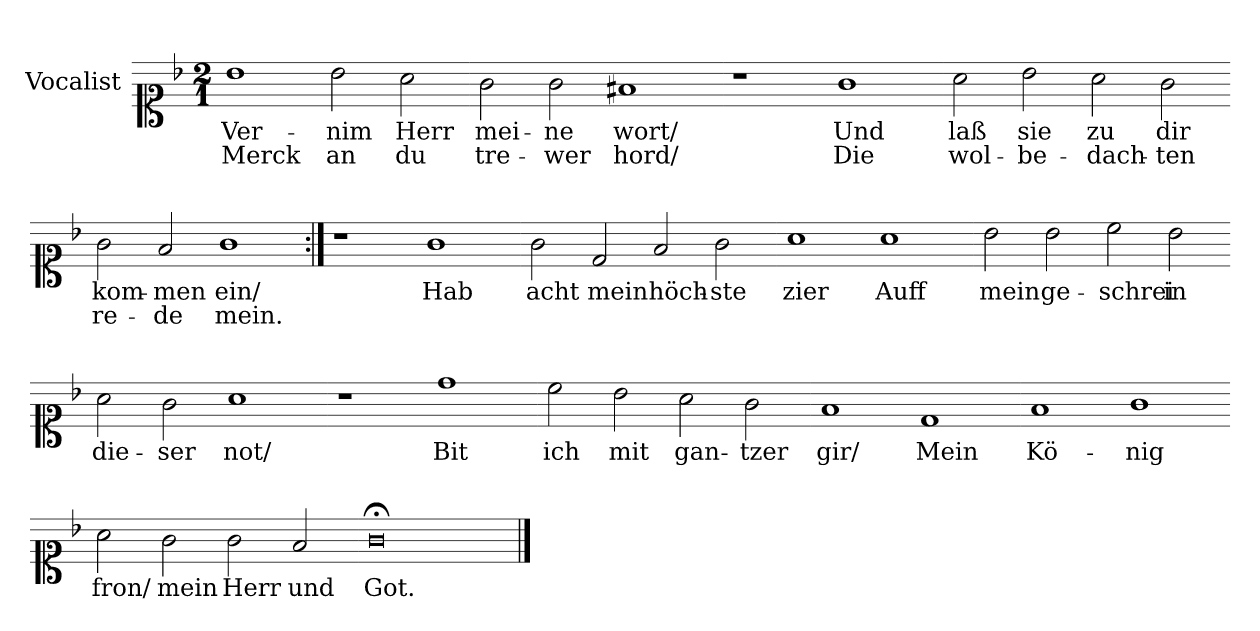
**kern	**text	**text
*part1	*part1	*part1
*staff1	*staff1	*staff1
*I"Vocalist	*	*
*clefC1	*	*
*k[b-]	*	*
*M2/1	*	*
*MM180	*	*
=	=	=
1b-	Ver-	Merck
2b-	-nim	an
2a	Herr	du
=-	=-	=-
2g	mei-	tre-
2g	-ne	-wer
1f#X	wort/	hord/
=-	=-	=-
1r	.	.
1g	Und	Die
=-	=-	=-
2a	laß	wol-
2b-	sie	-be-
2a	zu	-dach-
2g	dir	-ten
=-	=-	=-
2g	kom-	re-
2f#	-men	-de
1g	ein/	mein.
=:|!	=:|!	=:|!
1r	.	.
1g	Hab	.
=-	=-	=-
2g	acht	.
2d	mein	.
2f	höch-	.
2g	-ste	.
=-	=-	=-
1a	zier	.
1a	Auff	.
=-	=-	=-
2b-	mein	.
2b-	ge-	.
2cc	-schrei	.
2b-	in	.
=-	=-	=-
2a	die-	.
2g	-ser	.
1a	not/	.
=-	=-	=-
1r	.	.
1dd	Bit	.
=-	=-	=-
2cc	ich	.
2b-	mit	.
2a	gan-	.
2g	-tzer	.
=-	=-	=-
1f	gir/	.
1d	Mein	.
=-	=-	=-
1f	Kö-	.
1g	-nig	.
=-	=-	=-
2a	fron/	.
2g	mein	.
2g	Herr	.
2f	und	.
=-	=-	=-
0g;<	Got.	.
==	==	==
*-	*-	*-
